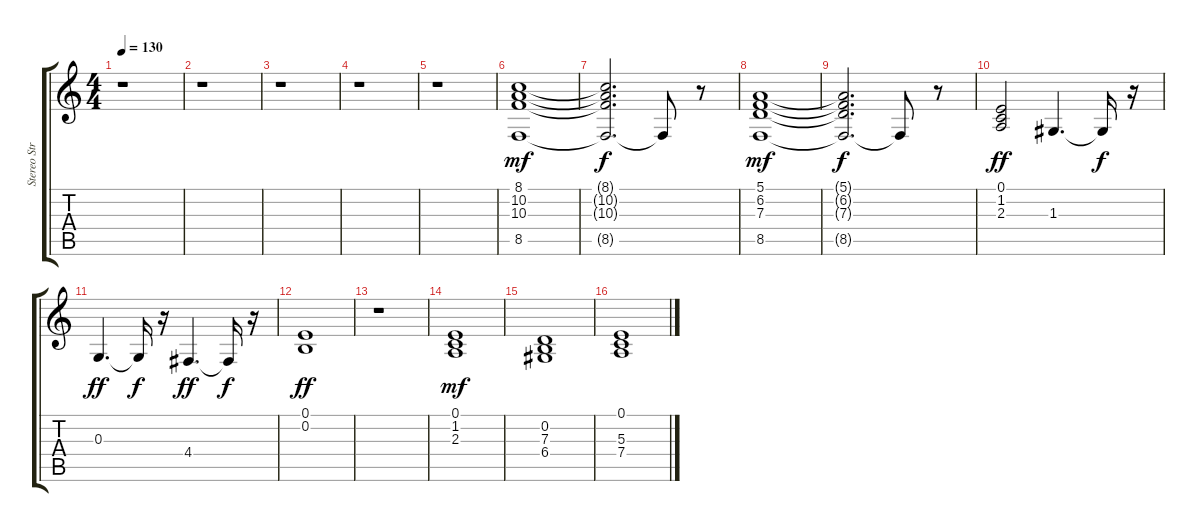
\track ("Stereo Strings" "Stereo Str") {instrument stringensemble1}
\staff {score tabs}
\tuning (E4 B3 G3 D3 A2 E2) {hide}
\ts (4 4)
\tempo 130
\clef g2
\ks c
r.1{dy f} |
r.1 |
r.1 |
r.1 |
r.1 |
(8.1 10.2 10.3 8.5).1{dy mf} |
(8.1{t} 10.2{t} 10.3{t} 8.5{t}).2{d dy f} 8.5{t}.8 r.8 |
(5.1 6.2 7.3 8.5).1{dy mf} |
(5.1{t} 6.2{t} 7.3{t} 8.5{t}).2{d dy f} 8.5{t}.8 r.8 |
(0.1 1.2 2.3).2{dy ff} 1.3.4{d} 1.3{t}.16{dy f} r.16 |
0.3.4{d dy ff} 0.3{t}.16{dy f} r.16 4.4.4{d dy ff} 4.4{t}.16{dy f} r.16 |
(0.1 0.2).1{dy ff} |
r.1 |
(0.1 1.2 2.3).1{dy mf} |
(0.2 7.3 6.4).1 |
(0.1 5.3 7.4).1
